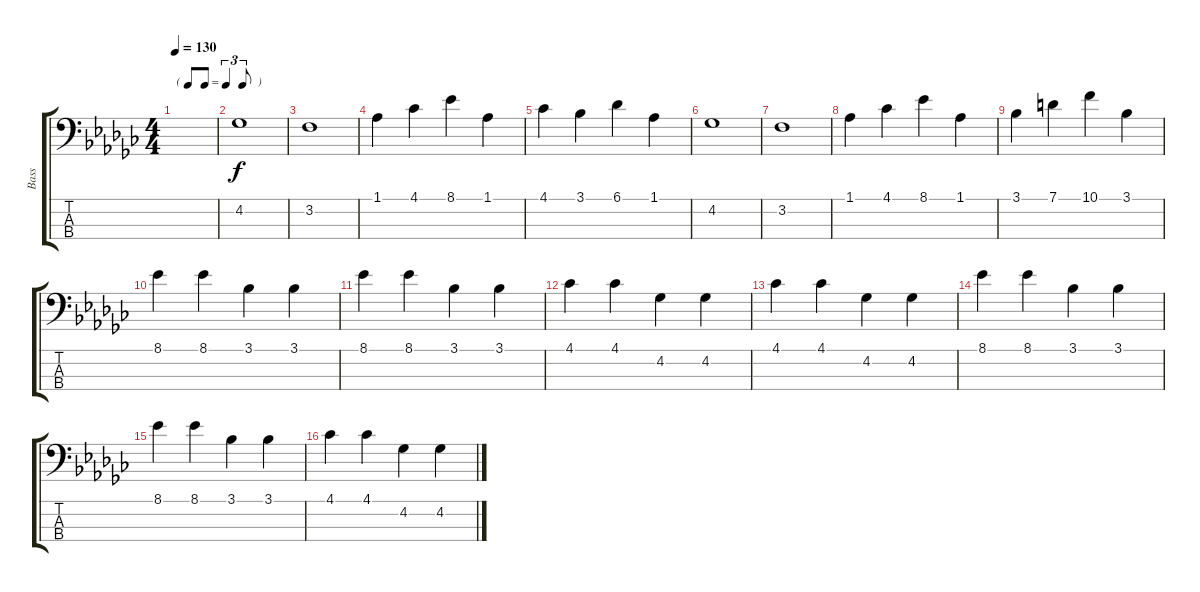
\track ("Bass" "Bass") {instrument electricbassfinger}
\staff {score tabs}
\tuning (G2 D2 A1 E1) {hide}
\ts (4 4)
\tf triplet8th
\tempo 130
\clef f4
\ks gb
|
4.2.1 |
3.2.1 |
1.1.4 4.1.4 8.1.4 1.1.4 |
4.1.4 3.1.4 6.1.4 1.1.4 |
4.2.1 |
3.2.1 |
1.1.4 4.1.4 8.1.4 1.1.4 |
3.1.4 7.1.4 10.1.4 3.1.4 |
8.1.4 8.1.4 3.1.4 3.1.4 |
8.1.4 8.1.4 3.1.4 3.1.4 |
4.1.4 4.1.4 4.2.4 4.2.4 |
4.1.4 4.1.4 4.2.4 4.2.4 |
8.1.4 8.1.4 3.1.4 3.1.4 |
8.1.4 8.1.4 3.1.4 3.1.4 |
4.1.4 4.1.4 4.2.4 4.2.4
